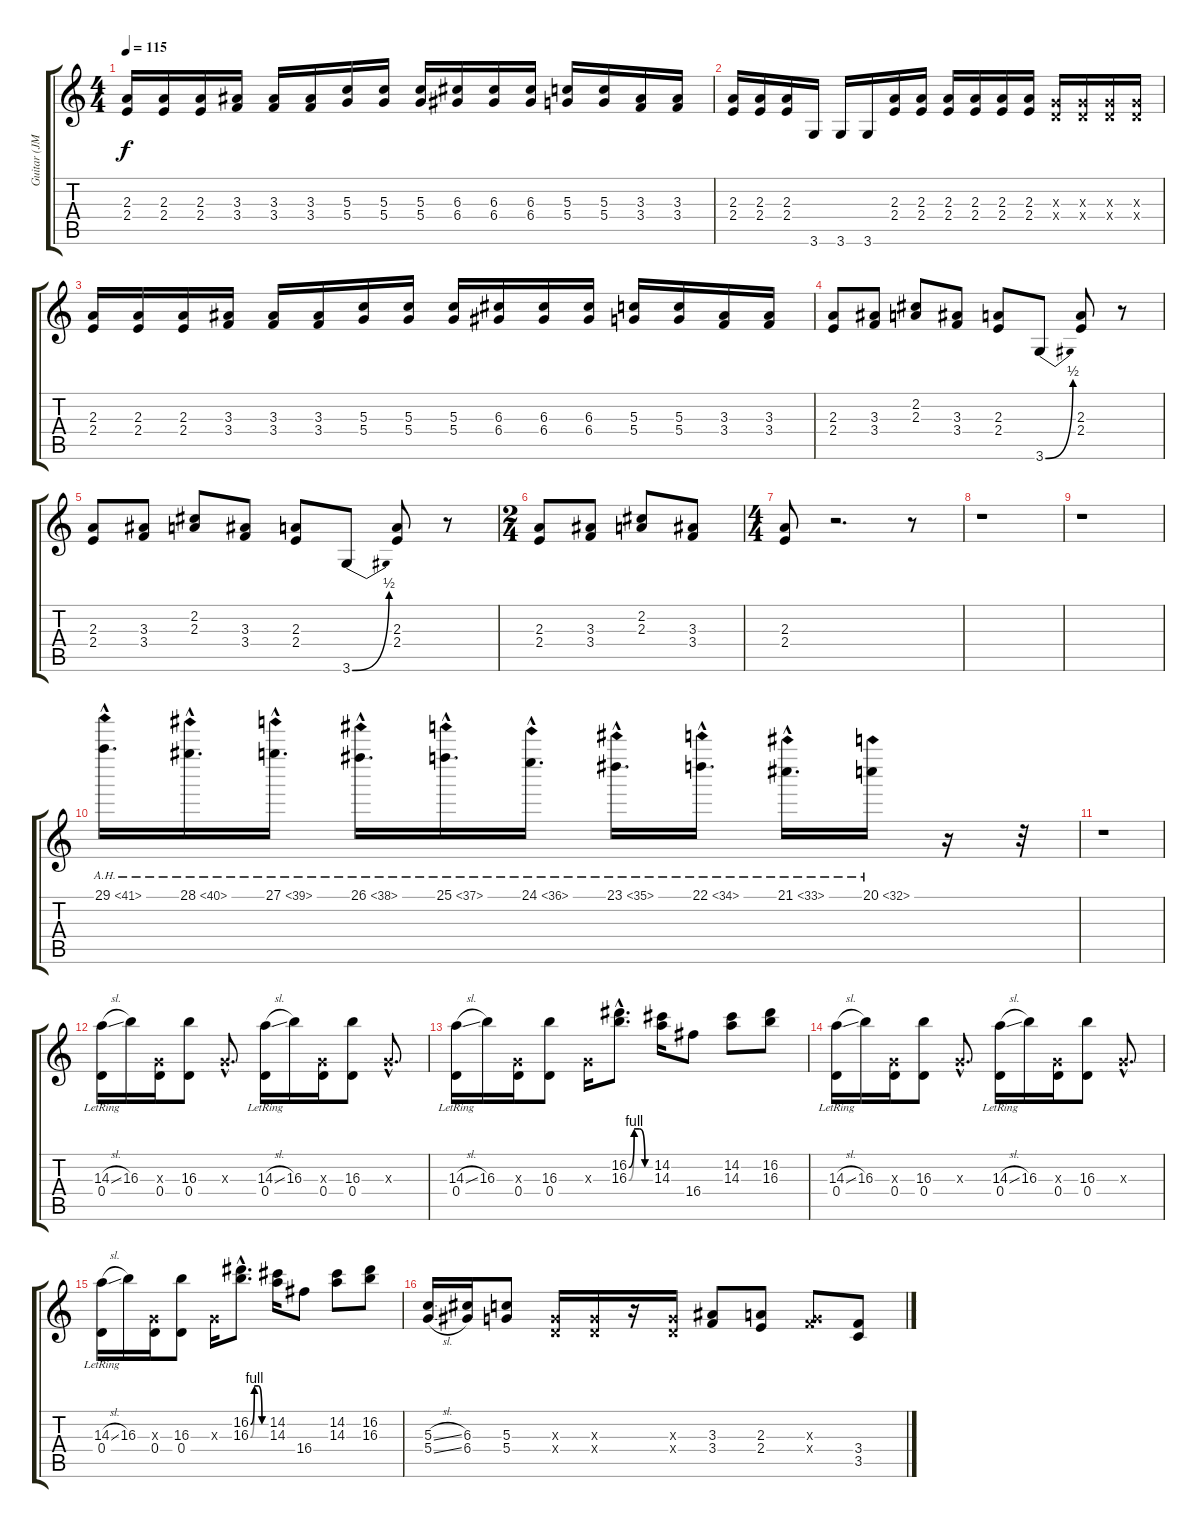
\track ("Guitar (JM)" "Guitar (JM") {instrument overdrivenguitar}
\staff {score tabs}
\tuning (E4 B3 G3 D3 A2 E2) {hide}
\ts (4 4)
\tempo 115
\clef g2
\ks c
(2.3 2.4).16{dy f} (2.3 2.4).16 (2.3 2.4).16 (3.3 3.4).16 (3.3 3.4).16 (3.3 3.4).16 (5.3 5.4).16 (5.3 5.4).16 (5.3 5.4).16 (6.3 6.4).16 (6.3 6.4).16 (6.3 6.4).16 (5.3 5.4).16 (5.3 5.4).16 (3.3 3.4).16 (3.3 3.4).16 |
(2.3 2.4).16 (2.3 2.4).16 (2.3 2.4).16 3.6.16 3.6.16 3.6.16 (2.3 2.4).16 (2.3 2.4).16 (2.3 2.4).16 (2.3 2.4).16 (2.3 2.4).16 (2.3 2.4).16 (0.3{x} 0.4{x}).16 (0.3{x} 0.4{x}).16 (0.3{x} 0.4{x}).16 (0.3{x} 0.4{x}).16 |
(2.3 2.4).16 (2.3 2.4).16 (2.3 2.4).16 (3.3 3.4).16 (3.3 3.4).16 (3.3 3.4).16 (5.3 5.4).16 (5.3 5.4).16 (5.3 5.4).16 (6.3 6.4).16 (6.3 6.4).16 (6.3 6.4).16 (5.3 5.4).16 (5.3 5.4).16 (3.3 3.4).16 (3.3 3.4).16 |
(2.3 2.4).8 (3.3 3.4).8 (2.2 2.3).8 (3.3 3.4).8 (2.3 2.4).8 3.6{be (bend 0 0 60 2)}.8 (2.3 2.4).8 r.8 |
(2.3 2.4).8 (3.3 3.4).8 (2.2 2.3).8 (3.3 3.4).8 (2.3 2.4).8 3.6{be (bend 0 0 60 2)}.8 (2.3 2.4).8 r.8 |
\ts (2 4)
(2.3 2.4).8 (3.3 3.4).8 (2.2 2.3).8 (3.3 3.4).8 |
\ts (4 4)
(2.3 2.4).8 r.2{d} r.8 |
r.1 |
r.1 |
29.1{ah 12 hac}.16{d} 28.1{ah 12 hac}.16{d} 27.1{ah 12 hac}.16{d} 26.1{ah 12 hac}.16{d} 25.1{ah 12 hac}.16{d} 24.1{ah 12 hac}.16{d} 23.1{ah 12 hac}.16{d} 22.1{ah 12 hac}.16{d} 21.1{ah 12 hac}.16{d} 20.1{ah 12}.16 r.16 r.32 |
r.1 |
(14.3{sl} 0.4{lr}).16 16.3.16 (0.3{x} 0.4).16 (16.3 0.4).8 0.3{hac x}.8{d} (14.3{sl} 0.4{lr}).16 16.3.16 (0.3{x} 0.4).16 (16.3 0.4).8 0.3{hac x}.8{d} |
(14.3{sl} 0.4{lr}).16 16.3.16 (0.3{x} 0.4).16 (16.3 0.4).8 0.3{x}.16 (16.2{be (custom 0 0 15 4 30 4 45 0 60 0) hac} 16.3{be (custom 0 0 15 4 30 4 45 0 60 0) hac}).8{d} (14.2 14.3).16 16.4.8 (14.2 14.3).8 (16.2 16.3).8 |
(14.3{sl} 0.4{lr}).16 16.3.16 (0.3{x} 0.4).16 (16.3 0.4).8 0.3{hac x}.8{d} (14.3{sl} 0.4{lr}).16 16.3.16 (0.3{x} 0.4).16 (16.3 0.4).8 0.3{hac x}.8{d} |
(14.3{sl} 0.4{lr}).16 16.3.16 (0.3{x} 0.4).16 (16.3 0.4).8 0.3{x}.16 (16.2{be (custom 0 0 15 4 30 4 45 0 60 0) hac} 16.3{be (custom 0 0 15 4 30 4 45 0 60 0) hac}).8{d} (14.2 14.3).16 16.4.8 (14.2 14.3).8 (16.2 16.3).8 |
(5.3{sl} 5.4{sl}).16 (6.3 6.4).16 (5.3 5.4).8 (0.3{x} 0.4{x}).16 (0.3{x} 0.4{x}).16 r.16 (0.3{x} 0.4{x}).16 (3.3 3.4).8 (2.3 2.4).8 (0.3{x} 3.4{x}).8 (3.4 3.5).8
